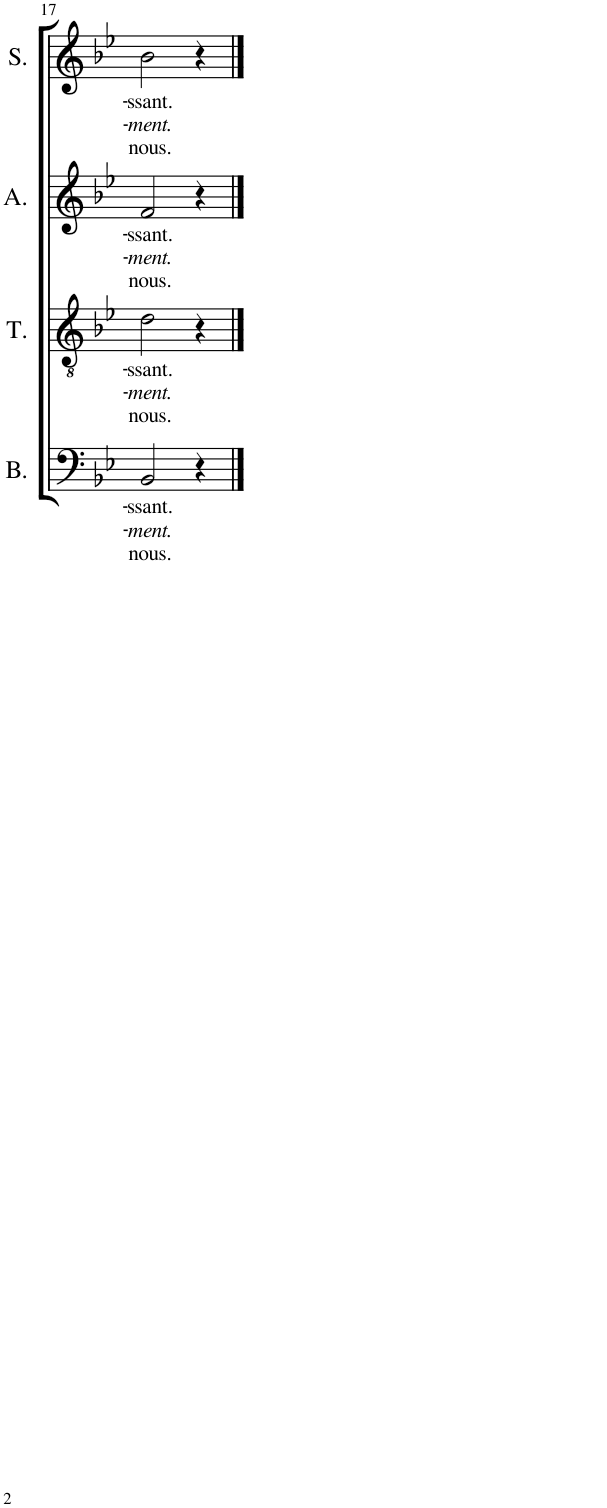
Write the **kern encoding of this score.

**kern	**text	**text	**text	**kern	**text	**text	**text	**kern	**text	**text	**text	**kern	**text	**text	**text
*part4	*part4	*part4	*part4	*part3	*part3	*part3	*part3	*part2	*part2	*part2	*part2	*part1	*part1	*part1	*part1
*staff4	*staff4	*staff4	*staff4	*staff3	*staff3	*staff3	*staff3	*staff2	*staff2	*staff2	*staff2	*staff1	*staff1	*staff1	*staff1
*I"Basse	*	*	*	*I"Ténor	*	*	*	*I"Alto	*	*	*	*I"Soprane	*	*	*
*I'B.	*	*	*	*I'T.	*	*	*	*I'A.	*	*	*	*I'S.	*	*	*
!!LO:PB:g=z
*clefF4	*	*	*	*clefGv2	*	*	*	*clefG2	*	*	*	*clefG2	*	*	*
*k[b-e-]	*	*	*	*k[b-e-]	*	*	*	*k[b-e-]	*	*	*	*k[b-e-]	*	*	*
*M3/4	*	*	*	*M3/4	*	*	*	*M3/4	*	*	*	*M3/4	*	*	*
=17	=17	=17	=17	=17	=17	=17	=17	=17	=17	=17	=17	=17	=17	=17	=17
!	!LO:LY:b	!LO:LY:b	!LO:LY:b	!	!LO:LY:b	!LO:LY:b	!LO:LY:b	!	!LO:LY:b	!LO:LY:b	!LO:LY:b	!	!LO:LY:b	!LO:LY:b	!LO:LY:b
2BB-/	-ssant.	-ment.	nous.	2d\	-ssant.	-ment.	nous.	2f/	-ssant.	-ment.	nous.	2b-\	-ssant.	-ment.	nous.
4r	.	.	.	4r	.	.	.	4r	.	.	.	4r	.	.	.
==	==	==	==	==	==	==	==	==	==	==	==	==	==	==	==
*-	*-	*-	*-	*-	*-	*-	*-	*-	*-	*-	*-	*-	*-	*-	*-
